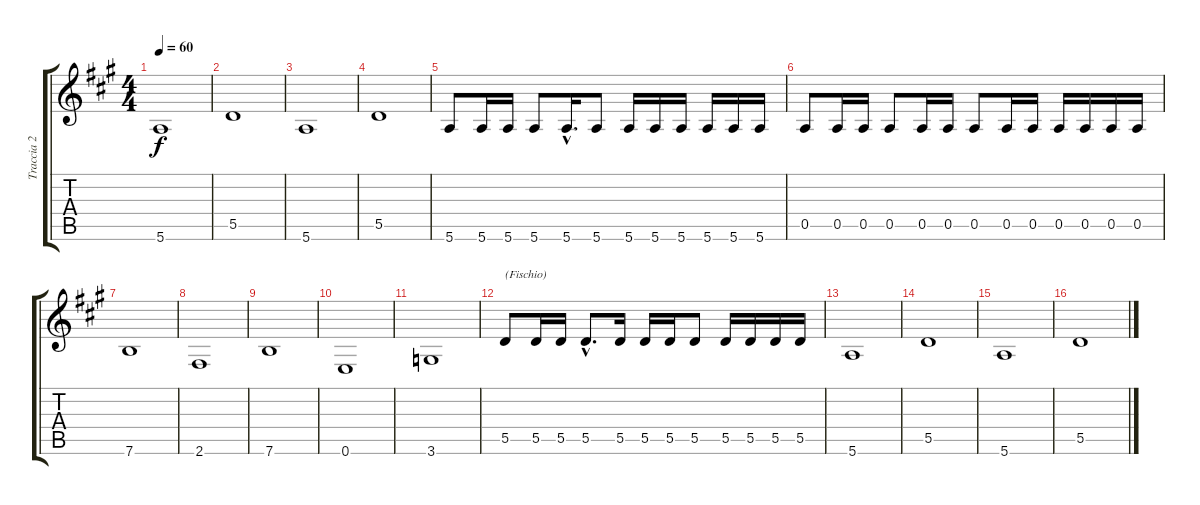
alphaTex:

\track ("Traccia 2" "Traccia 2") {instrument electricbassfinger}
\staff {score tabs}
\tuning (E4 B3 G3 D3 A2 E2) {hide}
\ts (4 4)
\tempo 60
\clef g2
\ks a
5.6.1{dy f} |
5.5.1 |
5.6.1 |
5.5.1 |
5.6.8 5.6.16 5.6.16 5.6.8 5.6{hac}.16{d} 5.6.8 5.6.16 5.6.16 5.6.16 5.6.16 5.6.16 5.6.16 |
0.5.8 0.5.16 0.5.16 0.5.8 0.5.16 0.5.16 0.5.8 0.5.16 0.5.16 0.5.16 0.5.16 0.5.16 0.5.16 |
7.6.1 |
2.6.1 |
7.6.1 |
0.6.1 |
3.6.1 |
5.5.8{txt "(Fischio)"} 5.5.16 5.5.16 5.5{hac}.8{d} 5.5.16 5.5.16 5.5.16 5.5.8 5.5.16 5.5.16 5.5.16 5.5.16 |
5.6.1 |
5.5.1 |
5.6.1 |
5.5.1
